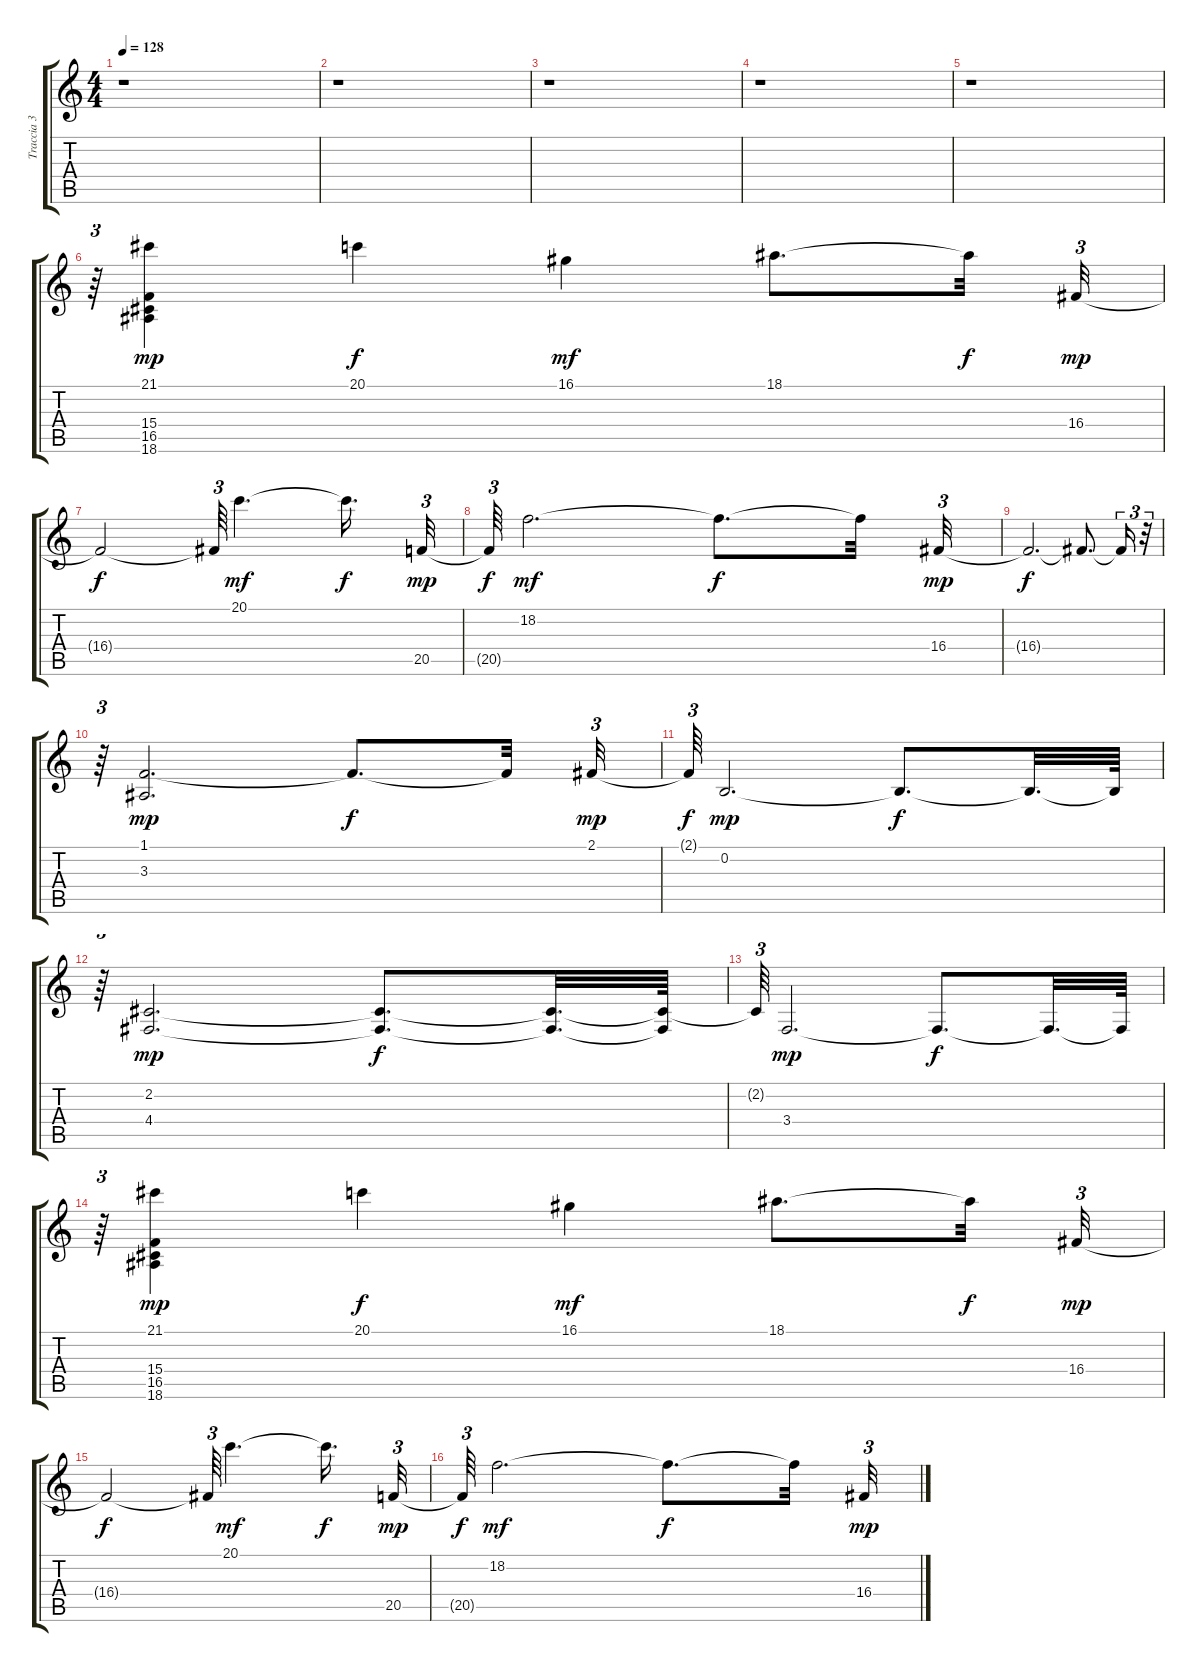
\track ("Traccia 3" "Traccia 3") {instrument stringensemble1}
\staff {score tabs}
\tuning (E4 B3 G3 D3 A2 E2) {hide}
\ts (4 4)
\tempo 128
\clef g2
\ks c
r.1{dy f} |
r.1 |
r.1 |
r.1 |
r.1 |
r.64{tu (3 2)} (21.1 15.4 16.5 18.6).4{dy mp} 20.1.4{dy f} 16.1.4{dy mf} 18.1.8{d} 18.1{t}.32{dy f} 16.4.32{tu (3 2) dy mp} |
16.4{t}.2{dy f} 16.4{t}.64{tu (3 2)} 20.1.4{d dy mf} 20.1{t}.16{d dy f} 20.5.32{tu (3 2) dy mp} |
20.5{t}.64{tu (3 2) dy f} 18.2.2{d dy mf} 18.2{t}.8{d dy f} 18.2{t}.32 16.4.32{tu (3 2) dy mp} |
16.4{t}.2{d dy f} 16.4{t}.8{d} 16.4{t}.16{tu (3 2)} r.32{tu (3 2)} |
r.64{tu (3 2)} (1.1 3.3).2{d dy mp} 1.1{t}.8{d dy f} 1.1{t}.32 2.1.32{tu (3 2) dy mp} |
2.1{t}.64{tu (3 2) dy f} 0.2.2{d dy mp} 0.2{t}.8{d dy f} 0.2{t}.32{d} 0.2{t}.64 |
r.64{tu (3 2)} (2.2 4.4).2{d dy mp} (2.2{t} 4.4{t}).8{d dy f} (2.2{t} 4.4{t}).32{d} (2.2{t} 4.4{t}).64 |
2.2{t}.64{tu (3 2)} 3.4.2{d dy mp} 3.4{t}.8{d dy f} 3.4{t}.32{d} 3.4{t}.64 |
r.64{tu (3 2)} (21.1 15.4 16.5 18.6).4{dy mp} 20.1.4{dy f} 16.1.4{dy mf} 18.1.8{d} 18.1{t}.32{dy f} 16.4.32{tu (3 2) dy mp} |
16.4{t}.2{dy f} 16.4{t}.64{tu (3 2)} 20.1.4{d dy mf} 20.1{t}.16{d dy f} 20.5.32{tu (3 2) dy mp} |
20.5{t}.64{tu (3 2) dy f} 18.2.2{d dy mf} 18.2{t}.8{d dy f} 18.2{t}.32 16.4.32{tu (3 2) dy mp}
